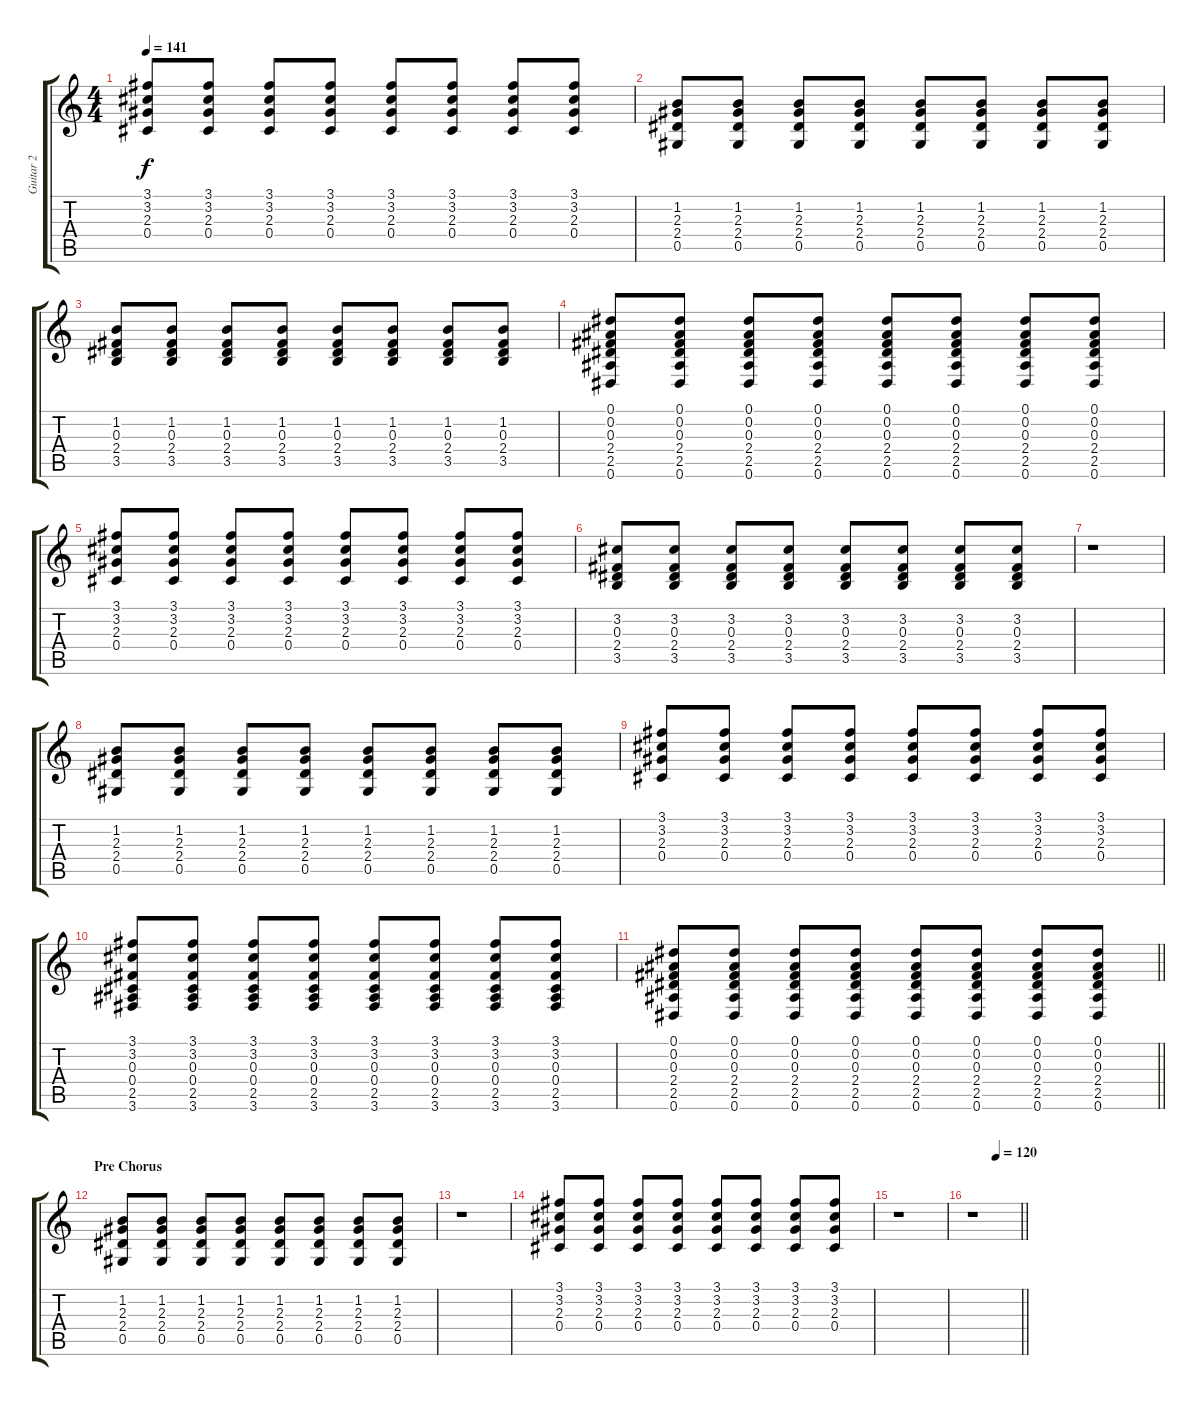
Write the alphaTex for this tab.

\track ("Guitar 2" "Guitar 2") {instrument acousticguitarsteel}
\staff {score tabs}
\tuning (Eb4 Bb3 Gb3 Db3 Ab2 Eb2) {hide}
\ts (4 4)
\tempo 141
\clef g2
\ks c
(3.1 3.2 2.3 0.4).8{dy f} (3.1 3.2 2.3 0.4).8 (3.1 3.2 2.3 0.4).8 (3.1 3.2 2.3 0.4).8 (3.1 3.2 2.3 0.4).8 (3.1 3.2 2.3 0.4).8 (3.1 3.2 2.3 0.4).8 (3.1 3.2 2.3 0.4).8 |
(1.2 2.3 2.4 0.5).8 (1.2 2.3 2.4 0.5).8 (1.2 2.3 2.4 0.5).8 (1.2 2.3 2.4 0.5).8 (1.2 2.3 2.4 0.5).8 (1.2 2.3 2.4 0.5).8 (1.2 2.3 2.4 0.5).8 (1.2 2.3 2.4 0.5).8 |
(1.2 0.3 2.4 3.5).8 (1.2 0.3 2.4 3.5).8 (1.2 0.3 2.4 3.5).8 (1.2 0.3 2.4 3.5).8 (1.2 0.3 2.4 3.5).8 (1.2 0.3 2.4 3.5).8 (1.2 0.3 2.4 3.5).8 (1.2 0.3 2.4 3.5).8 |
(0.1 0.2 0.3 2.4 2.5 0.6).8 (0.1 0.2 0.3 2.4 2.5 0.6).8 (0.1 0.2 0.3 2.4 2.5 0.6).8 (0.1 0.2 0.3 2.4 2.5 0.6).8 (0.1 0.2 0.3 2.4 2.5 0.6).8 (0.1 0.2 0.3 2.4 2.5 0.6).8 (0.1 0.2 0.3 2.4 2.5 0.6).8 (0.1 0.2 0.3 2.4 2.5 0.6).8 |
(3.1 3.2 2.3 0.4).8 (3.1 3.2 2.3 0.4).8 (3.1 3.2 2.3 0.4).8 (3.1 3.2 2.3 0.4).8 (3.1 3.2 2.3 0.4).8 (3.1 3.2 2.3 0.4).8 (3.1 3.2 2.3 0.4).8 (3.1 3.2 2.3 0.4).8 |
(3.2 0.3 2.4 3.5).8 (3.2 0.3 2.4 3.5).8 (3.2 0.3 2.4 3.5).8 (3.2 0.3 2.4 3.5).8 (3.2 0.3 2.4 3.5).8 (3.2 0.3 2.4 3.5).8 (3.2 0.3 2.4 3.5).8 (3.2 0.3 2.4 3.5).8 |
r.1 |
(1.2 2.3 2.4 0.5).8 (1.2 2.3 2.4 0.5).8 (1.2 2.3 2.4 0.5).8 (1.2 2.3 2.4 0.5).8 (1.2 2.3 2.4 0.5).8 (1.2 2.3 2.4 0.5).8 (1.2 2.3 2.4 0.5).8 (1.2 2.3 2.4 0.5).8 |
(3.1 3.2 2.3 0.4).8 (3.1 3.2 2.3 0.4).8 (3.1 3.2 2.3 0.4).8 (3.1 3.2 2.3 0.4).8 (3.1 3.2 2.3 0.4).8 (3.1 3.2 2.3 0.4).8 (3.1 3.2 2.3 0.4).8 (3.1 3.2 2.3 0.4).8 |
(3.1 3.2 0.3 0.4 2.5 3.6).8 (3.1 3.2 0.3 0.4 2.5 3.6).8 (3.1 3.2 0.3 0.4 2.5 3.6).8 (3.1 3.2 0.3 0.4 2.5 3.6).8 (3.1 3.2 0.3 0.4 2.5 3.6).8 (3.1 3.2 0.3 0.4 2.5 3.6).8 (3.1 3.2 0.3 0.4 2.5 3.6).8 (3.1 3.2 0.3 0.4 2.5 3.6).8 |
\barLineRight lightlight
(0.1 0.2 0.3 2.4 2.5 0.6).8 (0.1 0.2 0.3 2.4 2.5 0.6).8 (0.1 0.2 0.3 2.4 2.5 0.6).8 (0.1 0.2 0.3 2.4 2.5 0.6).8 (0.1 0.2 0.3 2.4 2.5 0.6).8 (0.1 0.2 0.3 2.4 2.5 0.6).8 (0.1 0.2 0.3 2.4 2.5 0.6).8 (0.1 0.2 0.3 2.4 2.5 0.6).8 |
\section ("" "Pre Chorus")
(1.2 2.3 2.4 0.5).8 (1.2 2.3 2.4 0.5).8 (1.2 2.3 2.4 0.5).8 (1.2 2.3 2.4 0.5).8 (1.2 2.3 2.4 0.5).8 (1.2 2.3 2.4 0.5).8 (1.2 2.3 2.4 0.5).8 (1.2 2.3 2.4 0.5).8 |
r.1 |
(3.1 3.2 2.3 0.4).8 (3.1 3.2 2.3 0.4).8 (3.1 3.2 2.3 0.4).8 (3.1 3.2 2.3 0.4).8 (3.1 3.2 2.3 0.4).8 (3.1 3.2 2.3 0.4).8 (3.1 3.2 2.3 0.4).8 (3.1 3.2 2.3 0.4).8 |
r.1 |
\tempo (120 0.5)
\barLineRight lightlight
r.1
